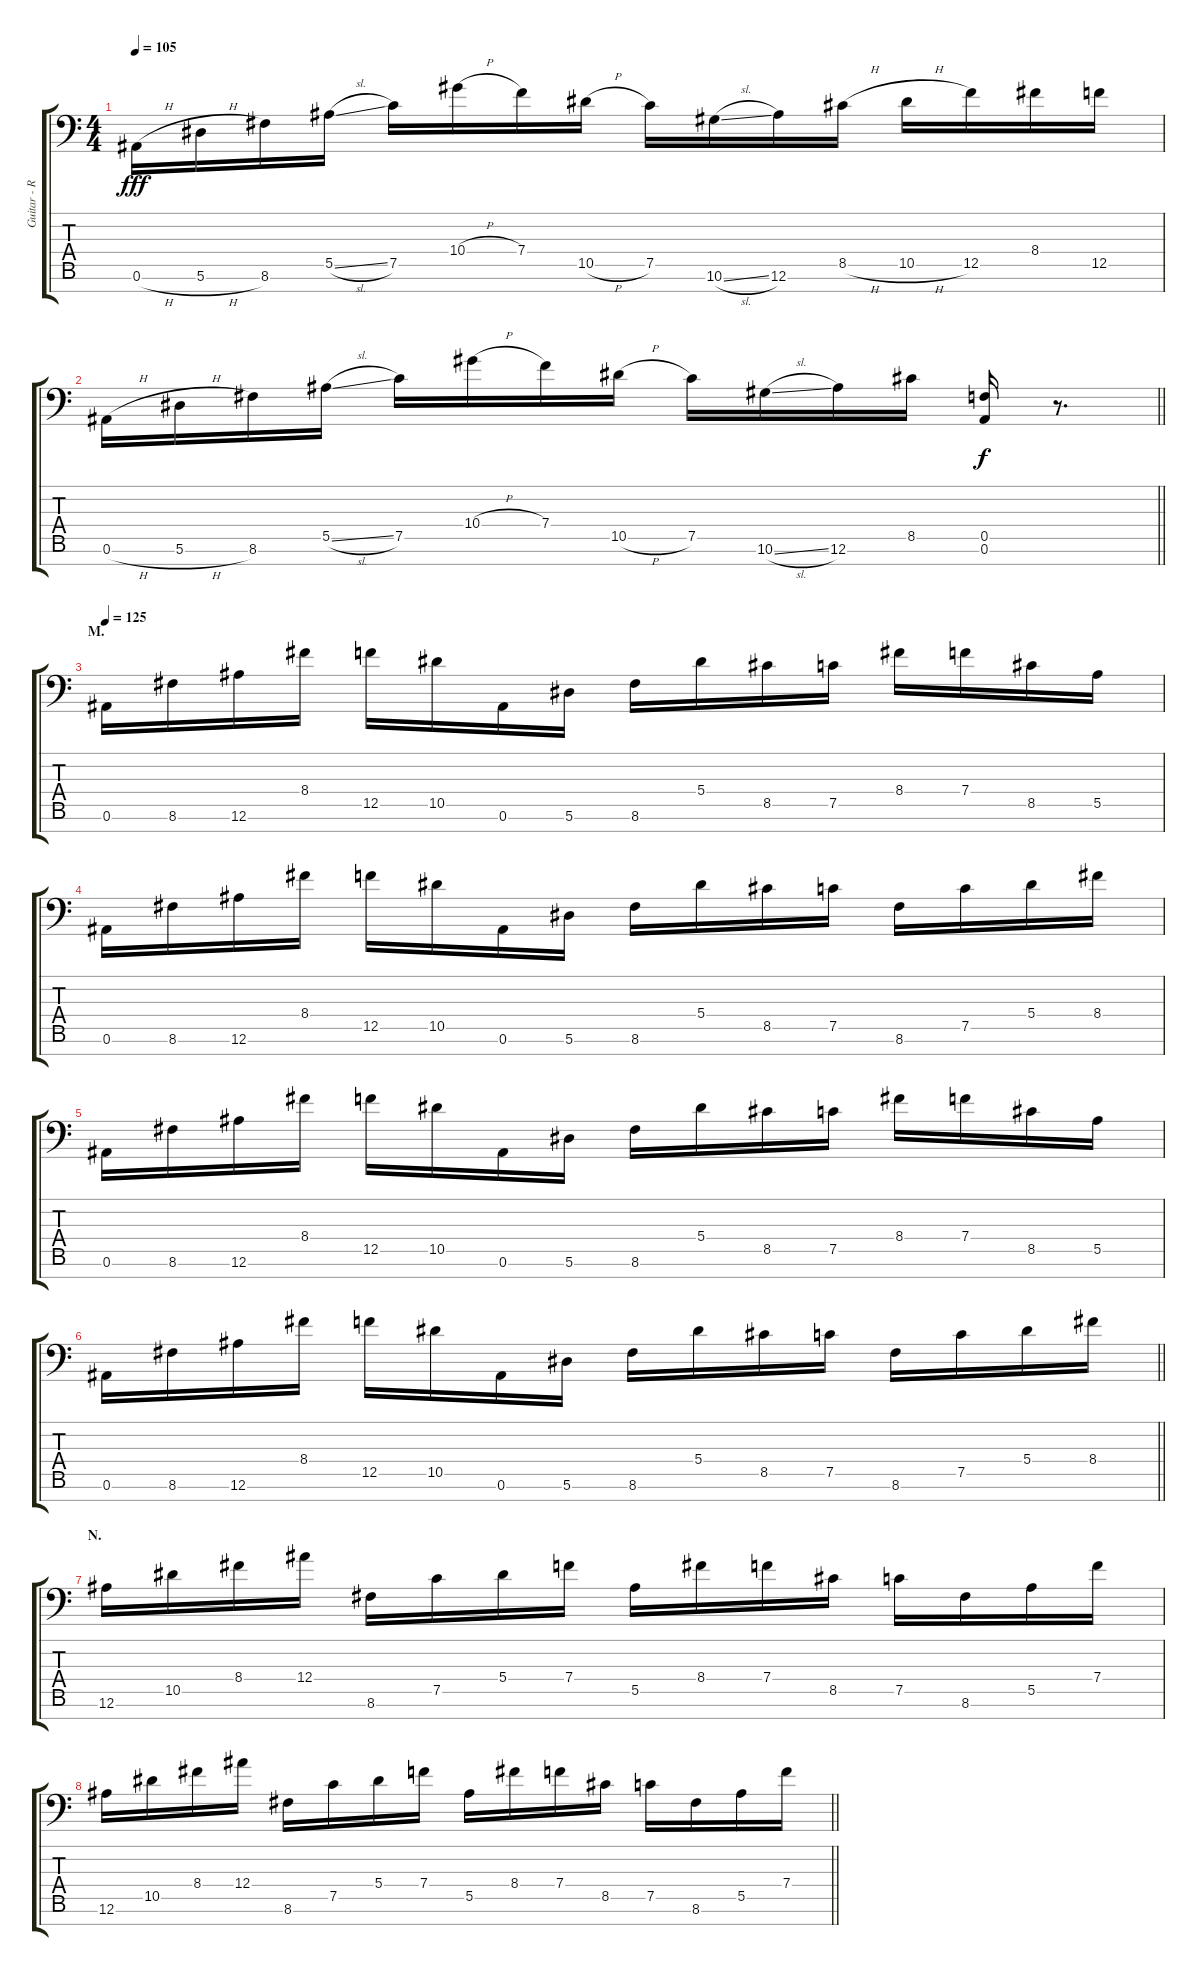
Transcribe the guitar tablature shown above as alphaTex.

\track ("Guitar - Right" "Guitar - R") {instrument distortionguitar}
\staff {score tabs}
\tuning (C4 G3 Eb3 Bb2 F2 Bb1 Ab1) {hide}
\ts (4 4)
\tempo 105
\clef f4
\ks c
0.6{h}.16{dy fff} 5.6{h}.16 8.6.16 5.5{sl}.16 7.5.16 10.4{h}.16 7.4.16 10.5{h}.16 7.5.16 10.6{sl}.16 12.6.16 8.5{h}.16 10.5{h}.16 12.5.16 8.4.16 12.5.16 |
\barLineRight lightlight
0.6{h}.16 5.6{h}.16 8.6.16 5.5{sl}.16 7.5.16 10.4{h}.16 7.4.16 10.5{h}.16 7.5.16 10.6{sl}.16 12.6.16 8.5.16 (0.5 0.6).16{dy f volume 14} r.8{d} |
\section ("" "M.")
\tempo 125
0.6.16 8.6.16 12.6.16 8.4.16 12.5.16 10.5.16 0.6.16 5.6.16 8.6.16 5.4.16 8.5.16 7.5.16 8.4.16 7.4.16 8.5.16 5.5.16 |
0.6.16 8.6.16 12.6.16 8.4.16 12.5.16 10.5.16 0.6.16 5.6.16 8.6.16 5.4.16 8.5.16 7.5.16 8.6.16 7.5.16 5.4.16 8.4.16 |
0.6.16 8.6.16 12.6.16 8.4.16 12.5.16 10.5.16 0.6.16 5.6.16 8.6.16 5.4.16 8.5.16 7.5.16 8.4.16 7.4.16 8.5.16 5.5.16 |
\barLineRight lightlight
0.6.16 8.6.16 12.6.16 8.4.16 12.5.16 10.5.16 0.6.16 5.6.16 8.6.16 5.4.16 8.5.16 7.5.16 8.6.16 7.5.16 5.4.16 8.4.16 |
\section ("" "N.")
12.6.16 10.5.16 8.4.16 12.4.16 8.6.16 7.5.16 5.4.16 7.4.16 5.5.16 8.4.16 7.4.16 8.5.16 7.5.16 8.6.16 5.5.16 7.4.16 |
\barLineRight lightlight
12.6.16 10.5.16 8.4.16 12.4.16 8.6.16 7.5.16 5.4.16 7.4.16 5.5.16 8.4.16 7.4.16 8.5.16 7.5.16 8.6.16 5.5.16 7.4.16
